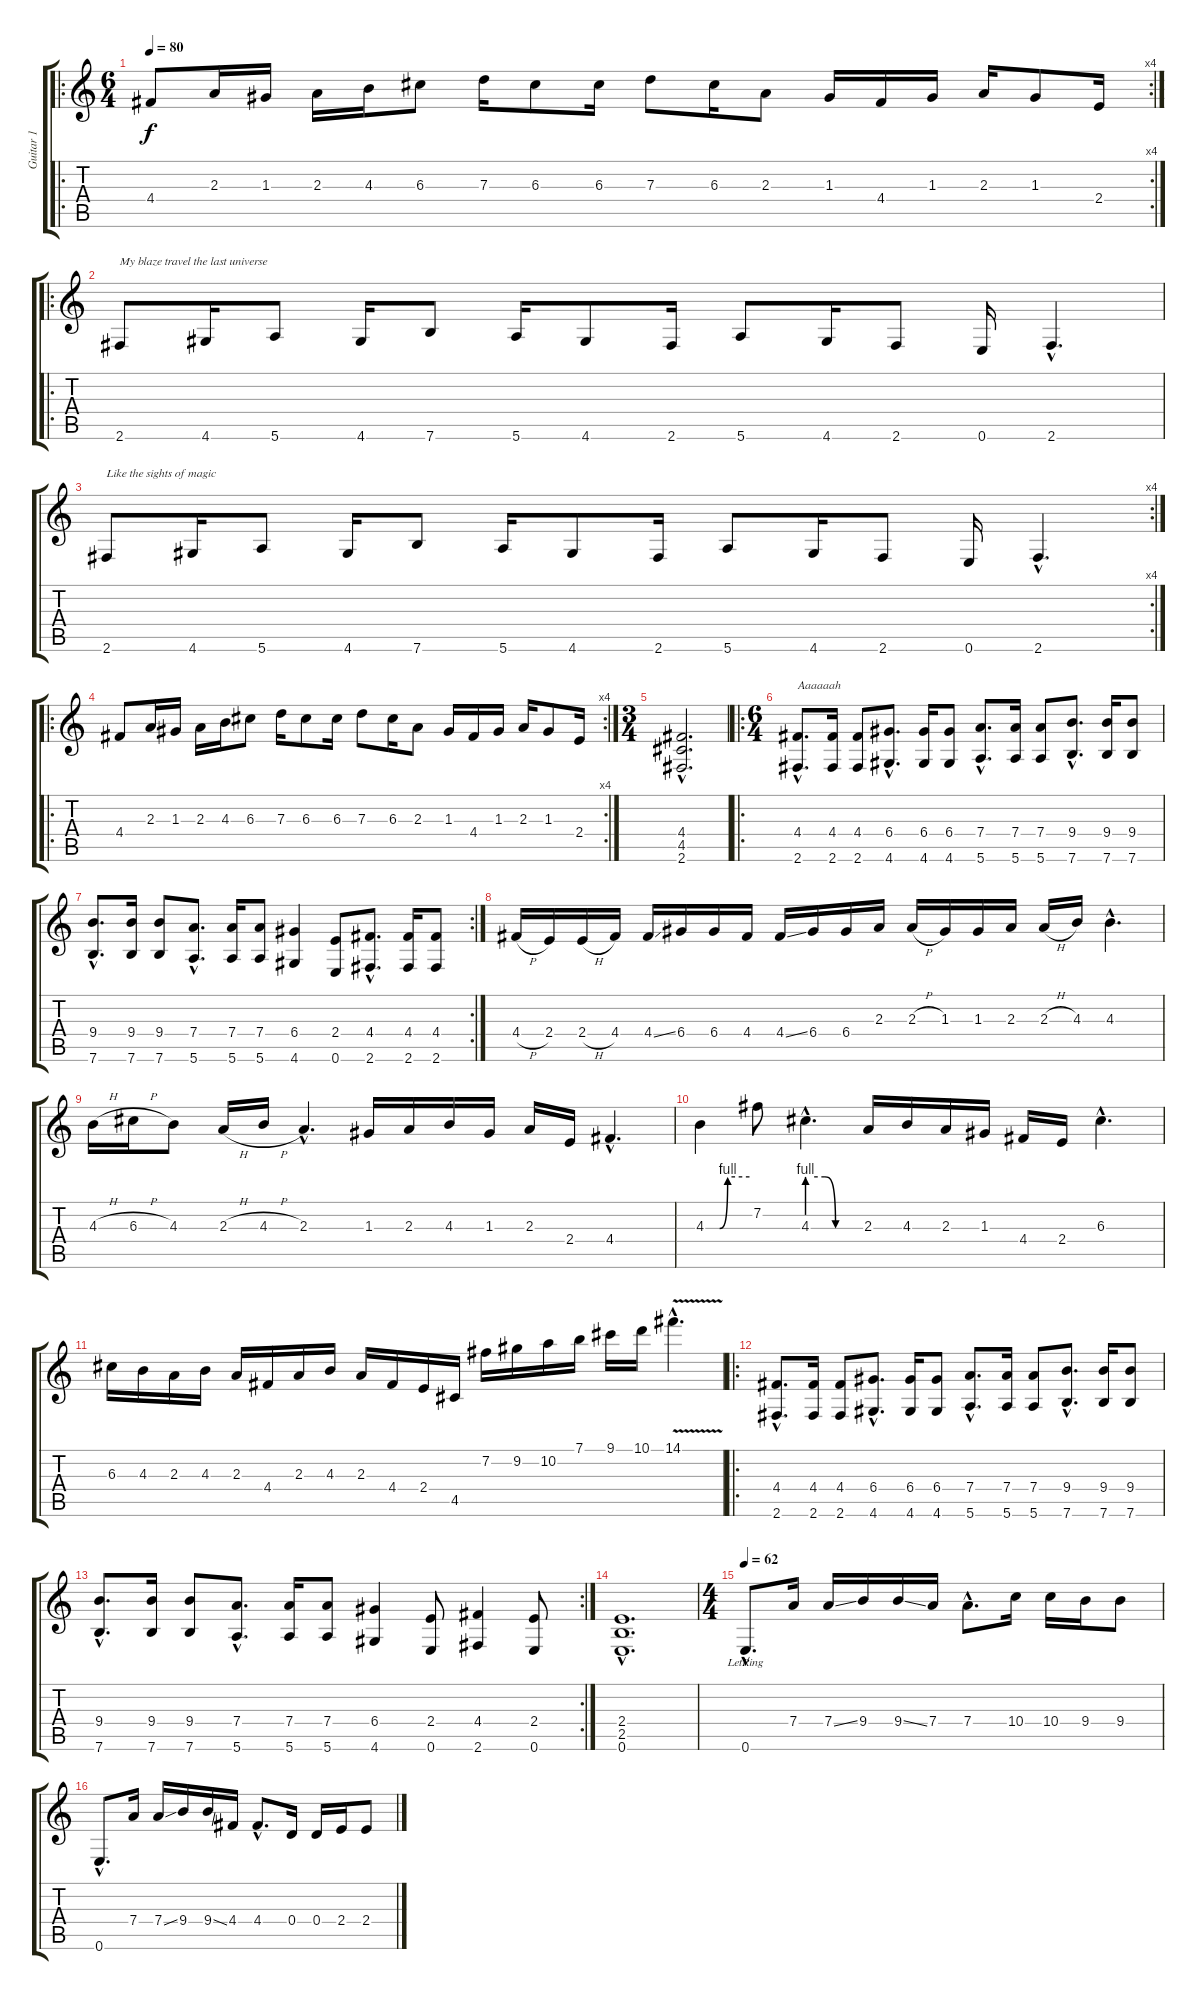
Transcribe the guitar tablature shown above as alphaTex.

\track ("Guitar 1" "Guitar 1") {instrument distortionguitar}
\staff {score tabs}
\tuning (E4 B3 G3 D3 A2 E2) {hide}
\ro
\rc 4
\ts (6 4)
\tempo 80
\clef g2
\ks c
4.4.8{dy f} 2.3.16 1.3.16 2.3.16 4.3.16 6.3.8 7.3.16 6.3.8 6.3.16 7.3.8 6.3.16 2.3.8 1.3.16 4.4.16 1.3.16 2.3.16 1.3.8 2.4.16 |
\ro
2.6.8{txt "My blaze travel the last universe"} 4.6.16 5.6.8 4.6.16 7.6.8 5.6.16 4.6.8 2.6.16 5.6.8 4.6.16 2.6.8 0.6.16 2.6{hac}.4{d} |
\rc 4
2.6.8{txt "Like the sights of magic"} 4.6.16 5.6.8 4.6.16 7.6.8 5.6.16 4.6.8 2.6.16 5.6.8 4.6.16 2.6.8 0.6.16 2.6{hac}.4{d} |
\ro
\rc 4
4.4.8 2.3.16 1.3.16 2.3.16 4.3.16 6.3.8 7.3.16 6.3.8 6.3.16 7.3.8 6.3.16 2.3.8 1.3.16 4.4.16 1.3.16 2.3.16 1.3.8 2.4.16 |
\ts (3 4)
(4.4{hac} 4.5{hac} 2.6{hac}).2{d} |
\ro
\ts (6 4)
(4.4{hac} 2.6{hac}).8{d txt "Aaaaaah"} (4.4 2.6).16 (4.4 2.6).8 (6.4{hac} 4.6{hac}).8{d} (6.4 4.6).16 (6.4 4.6).8 (7.4{hac} 5.6{hac}).8{d} (7.4 5.6).16 (7.4 5.6).8 (9.4{hac} 7.6{hac}).8{d} (9.4 7.6).16 (9.4 7.6).8 |
\rc 2
(9.4{hac} 7.6{hac}).8{d} (9.4 7.6).16 (9.4 7.6).8 (7.4{hac} 5.6{hac}).8{d} (7.4 5.6).16 (7.4 5.6).8 (6.4 4.6).4 (2.4 0.6).8 (4.4{hac} 2.6{hac}).8{d} (4.4 2.6).16 (4.4 2.6).8 |
4.4{h}.16 2.4.16 2.4{h}.16 4.4.16 4.4{ss}.16 6.4.16 6.4.16 4.4.16 4.4{ss}.16 6.4.16 6.4.16 2.3.16 2.3{h}.16 1.3.16 1.3.16 2.3.16 2.3{h}.16 4.3.16 4.3{hac}.4{d} |
4.3{h}.16 6.3{h}.16 4.3.8 2.3{h}.16 4.3{h}.16 2.3{hac}.4{d} 1.3.16 2.3.16 4.3.16 1.3.16 2.3.16 2.4.16 4.4{hac}.4{d} |
4.3{be (custom 0 0 19 0 30 4 60 4)}.4 7.2.8 4.3{be (custom 0 4 20 4 32 0 40 0 60 0) hac}.4{d} 2.3.16 4.3.16 2.3.16 1.3.16 4.4.16 2.4.16 6.3{hac}.4{d} |
6.3.16 4.3.16 2.3.16 4.3.16 2.3.16 4.4.16 2.3.16 4.3.16 2.3.16 4.4.16 2.4.16 4.5.16 7.2.16 9.2.16 10.2.16 7.1.16 9.1.16 10.1.16 14.1{v hac}.4{d} |
\ro
(4.4{hac} 2.6{hac}).8{d} (4.4 2.6).16 (4.4 2.6).8 (6.4{hac} 4.6{hac}).8{d} (6.4 4.6).16 (6.4 4.6).8 (7.4{hac} 5.6{hac}).8{d} (7.4 5.6).16 (7.4 5.6).8 (9.4{hac} 7.6{hac}).8{d} (9.4 7.6).16 (9.4 7.6).8 |
\rc 2
(9.4{hac} 7.6{hac}).8{d} (9.4 7.6).16 (9.4 7.6).8 (7.4{hac} 5.6{hac}).8{d} (7.4 5.6).16 (7.4 5.6).8 (6.4 4.6).4 (2.4 0.6).8 (4.4 2.6).4 (2.4 0.6).8 |
(2.4{hac} 2.5{hac} 0.6{hac}).1{d volume 0} |
\ts (4 4)
\tempo 62
0.6{hac lr}.8{d volume 16 instrument acousticguitarnylon} 7.4.16 7.4{ss}.16 9.4.16 9.4{ss}.16 7.4.16 7.4{hac}.8{d} 10.4.16 10.4.16 9.4.16 9.4.8 |
0.6{hac}.8{d} 7.4.16 7.4{ss}.16 9.4.16 9.4{ss}.16 4.4.16 4.4{hac}.8{d} 0.4.16 0.4.16 2.4.16 2.4.8
